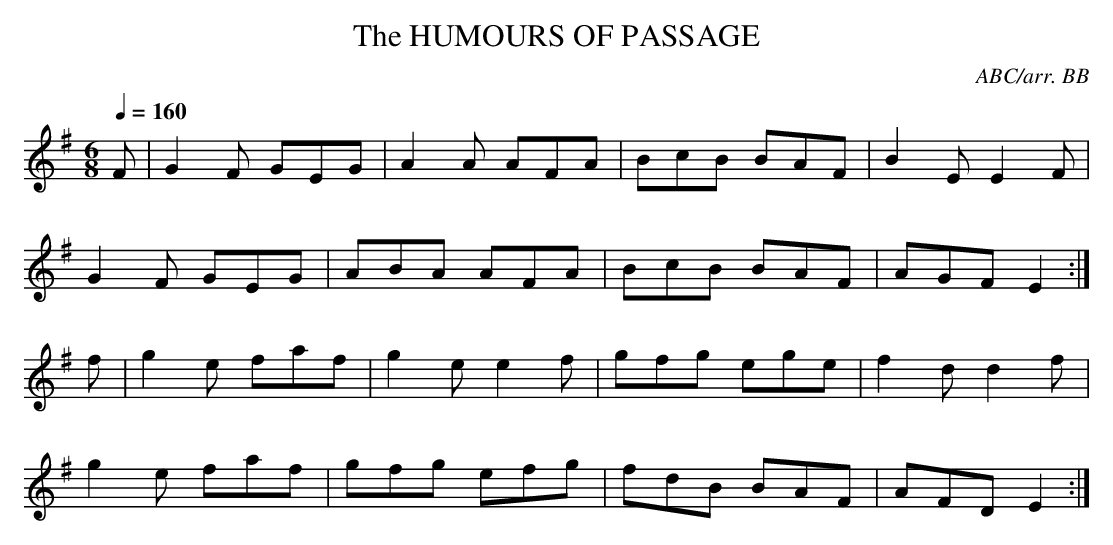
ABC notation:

X:1
T:HUMOURS OF PASSAGE, The
C:ABC/arr. BB
Y:"Irish"
Q:1/4=160
M:6/8
L:1/8
K:Em
F|G2F GEG|A2A AFA|BcB BAF|B2E E2F|
G2F GEG|ABA AFA|BcB BAF|AGF E2 :|
f|g2e faf|g2e e2f|gfg ege|f2d d2f|
g2e faf|gfg efg|fdB BAF|AFD E2 :|
